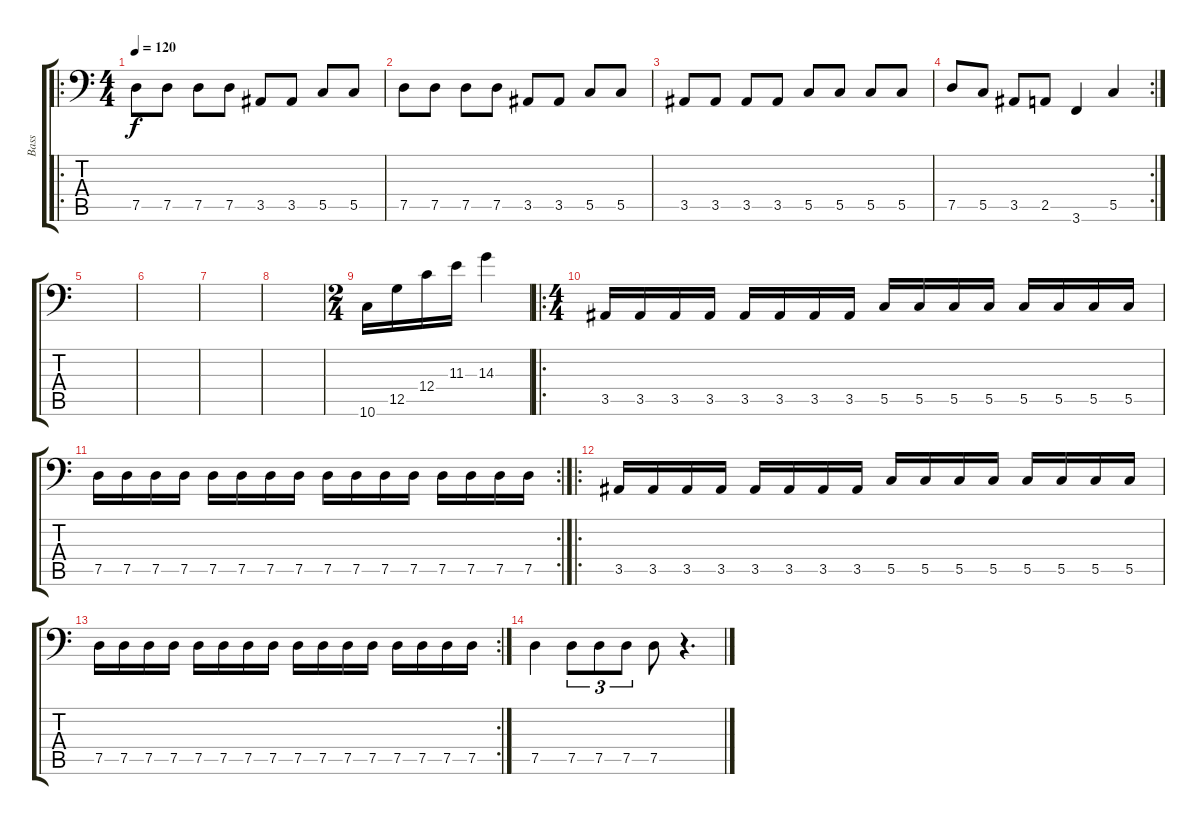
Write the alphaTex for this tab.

\track ("Bass" "Bass") {instrument electricbasspick}
\staff {score tabs}
\tuning (D3 A2 F2 C2 G1 D1) {hide}
\ro
\ts (4 4)
\tempo 120
\clef f4
\ks c
7.5.8{dy f} 7.5.8 7.5.8 7.5.8 3.5.8 3.5.8 5.5.8 5.5.8 |
7.5.8 7.5.8 7.5.8 7.5.8 3.5.8 3.5.8 5.5.8 5.5.8 |
3.5.8 3.5.8 3.5.8 3.5.8 5.5.8 5.5.8 5.5.8 5.5.8 |
\rc 2
7.5.8 5.5.8 3.5.8 2.5.8 3.6.4 5.5.4 |
|
|
|
|
\ts (2 4)
10.6.16 12.5.16 12.4.16 11.3.16 14.3.4 |
\ro
\ts (4 4)
3.5.16 3.5.16 3.5.16 3.5.16 3.5.16 3.5.16 3.5.16 3.5.16 5.5.16 5.5.16 5.5.16 5.5.16 5.5.16 5.5.16 5.5.16 5.5.16 |
\rc 2
7.5.16 7.5.16 7.5.16 7.5.16 7.5.16 7.5.16 7.5.16 7.5.16 7.5.16 7.5.16 7.5.16 7.5.16 7.5.16 7.5.16 7.5.16 7.5.16 |
\ro
3.5.16 3.5.16 3.5.16 3.5.16 3.5.16 3.5.16 3.5.16 3.5.16 5.5.16 5.5.16 5.5.16 5.5.16 5.5.16 5.5.16 5.5.16 5.5.16 |
\rc 2
7.5.16 7.5.16 7.5.16 7.5.16 7.5.16 7.5.16 7.5.16 7.5.16 7.5.16 7.5.16 7.5.16 7.5.16 7.5.16 7.5.16 7.5.16 7.5.16 |
7.5.4 7.5.8{tu (3 2)} 7.5.8{tu (3 2)} 7.5.8{tu (3 2)} 7.5.8 r.4{d}
